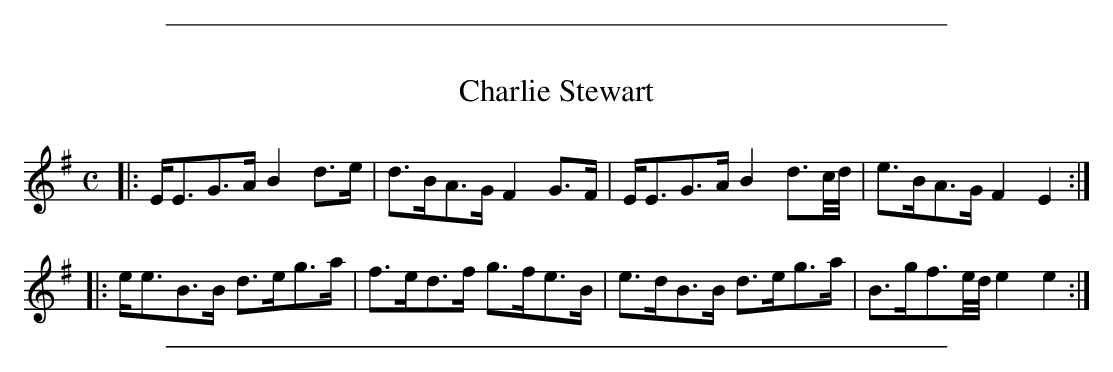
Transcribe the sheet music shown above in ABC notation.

X:1
T: Charlie Stewart
M: C
L: 1/8
K: Em
|:\
E<EG>A B2d>e | d>BA>G F2G>F | E<EG>A B2d3/c//d// | e>BA>G F2E2 ::
e<eB>B d>eg>a | f>ed>f g>fe>B | e>dB>B d>eg>a | B>gf3/e//d// e2e2 :|
